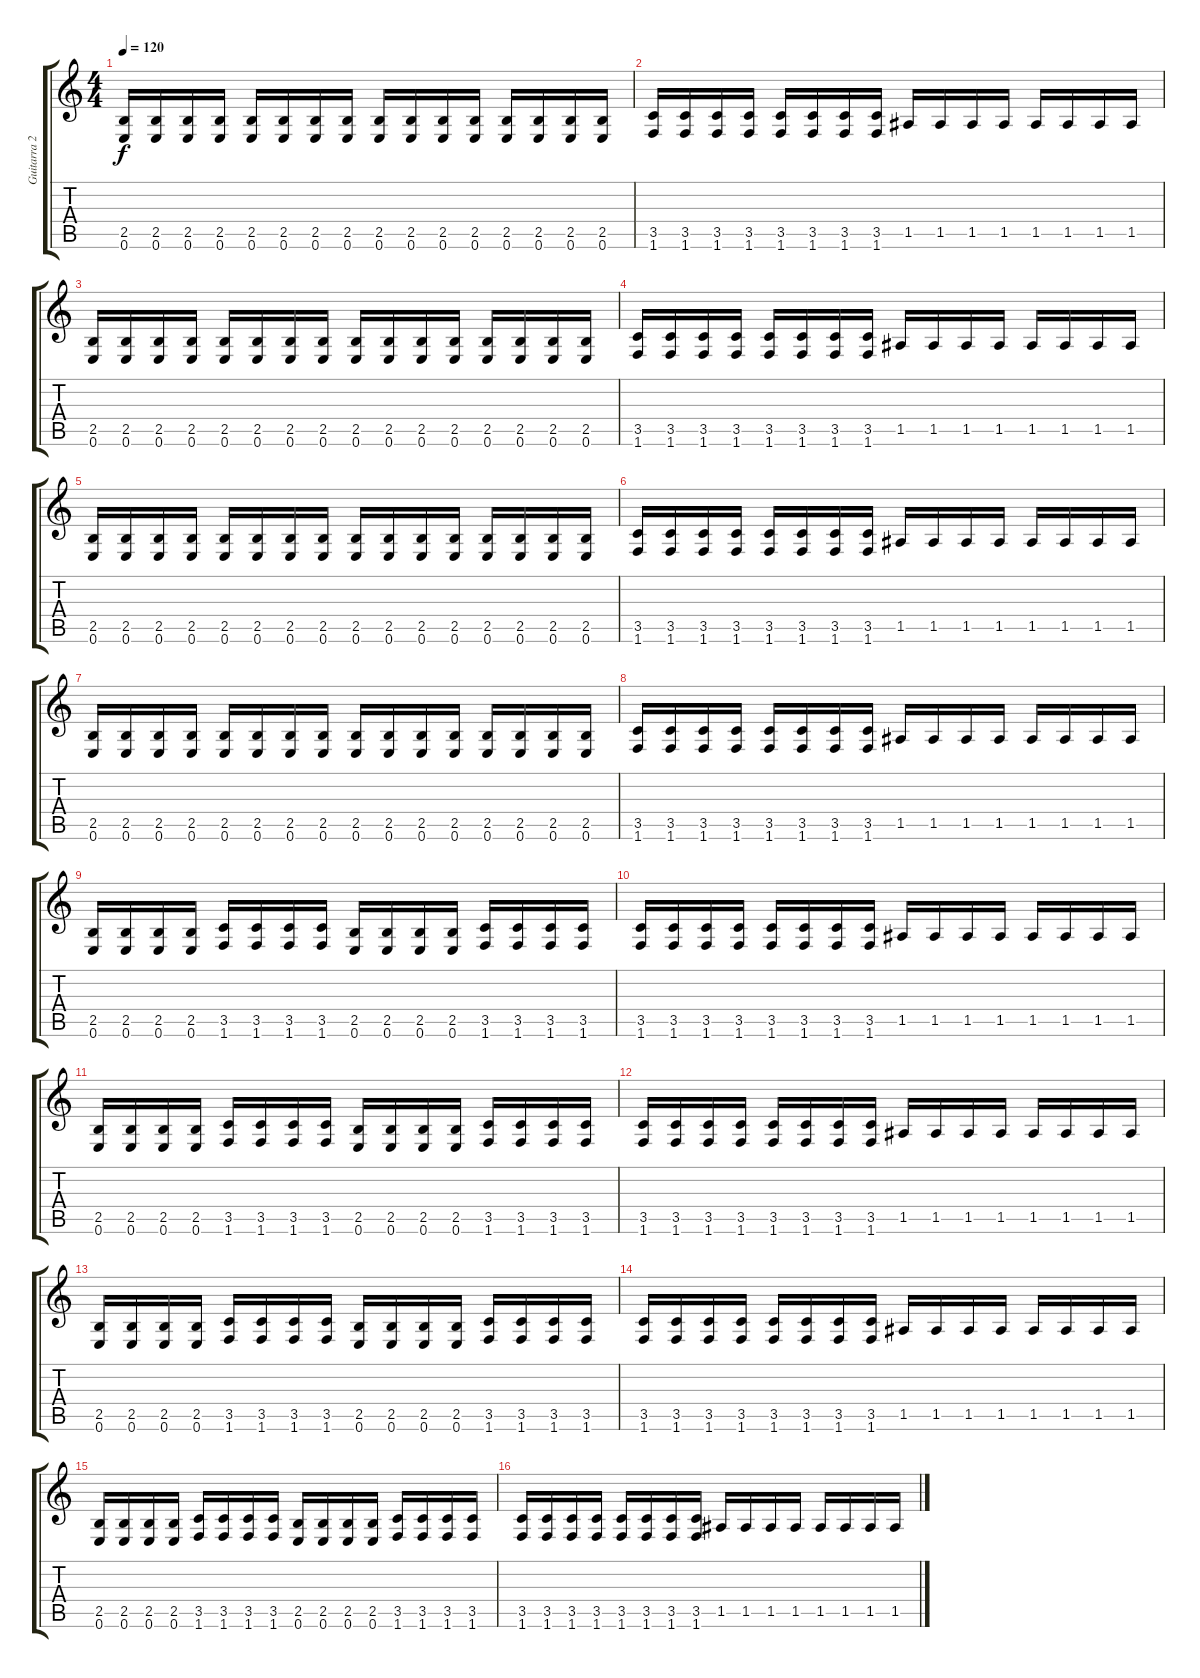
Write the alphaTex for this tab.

\track ("Guitarra 2" "Guitarra 2") {instrument distortionguitar}
\staff {score tabs}
\tuning (E4 B3 G3 D3 A2 E2) {hide}
\ts (4 4)
\tempo 120
\clef g2
\ks c
(2.5 0.6).16{dy f} (2.5 0.6).16 (2.5 0.6).16 (2.5 0.6).16 (2.5 0.6).16 (2.5 0.6).16 (2.5 0.6).16 (2.5 0.6).16 (2.5 0.6).16 (2.5 0.6).16 (2.5 0.6).16 (2.5 0.6).16 (2.5 0.6).16 (2.5 0.6).16 (2.5 0.6).16 (2.5 0.6).16 |
(3.5 1.6).16 (3.5 1.6).16 (3.5 1.6).16 (3.5 1.6).16 (3.5 1.6).16 (3.5 1.6).16 (3.5 1.6).16 (3.5 1.6).16 1.5.16 1.5.16 1.5.16 1.5.16 1.5.16 1.5.16 1.5.16 1.5.16 |
(2.5 0.6).16 (2.5 0.6).16 (2.5 0.6).16 (2.5 0.6).16 (2.5 0.6).16 (2.5 0.6).16 (2.5 0.6).16 (2.5 0.6).16 (2.5 0.6).16 (2.5 0.6).16 (2.5 0.6).16 (2.5 0.6).16 (2.5 0.6).16 (2.5 0.6).16 (2.5 0.6).16 (2.5 0.6).16 |
(3.5 1.6).16 (3.5 1.6).16 (3.5 1.6).16 (3.5 1.6).16 (3.5 1.6).16 (3.5 1.6).16 (3.5 1.6).16 (3.5 1.6).16 1.5.16 1.5.16 1.5.16 1.5.16 1.5.16 1.5.16 1.5.16 1.5.16 |
(2.5 0.6).16 (2.5 0.6).16 (2.5 0.6).16 (2.5 0.6).16 (2.5 0.6).16 (2.5 0.6).16 (2.5 0.6).16 (2.5 0.6).16 (2.5 0.6).16 (2.5 0.6).16 (2.5 0.6).16 (2.5 0.6).16 (2.5 0.6).16 (2.5 0.6).16 (2.5 0.6).16 (2.5 0.6).16 |
(3.5 1.6).16 (3.5 1.6).16 (3.5 1.6).16 (3.5 1.6).16 (3.5 1.6).16 (3.5 1.6).16 (3.5 1.6).16 (3.5 1.6).16 1.5.16 1.5.16 1.5.16 1.5.16 1.5.16 1.5.16 1.5.16 1.5.16 |
(2.5 0.6).16 (2.5 0.6).16 (2.5 0.6).16 (2.5 0.6).16 (2.5 0.6).16 (2.5 0.6).16 (2.5 0.6).16 (2.5 0.6).16 (2.5 0.6).16 (2.5 0.6).16 (2.5 0.6).16 (2.5 0.6).16 (2.5 0.6).16 (2.5 0.6).16 (2.5 0.6).16 (2.5 0.6).16 |
(3.5 1.6).16 (3.5 1.6).16 (3.5 1.6).16 (3.5 1.6).16 (3.5 1.6).16 (3.5 1.6).16 (3.5 1.6).16 (3.5 1.6).16 1.5.16 1.5.16 1.5.16 1.5.16 1.5.16 1.5.16 1.5.16 1.5.16 |
(2.5 0.6).16 (2.5 0.6).16 (2.5 0.6).16 (2.5 0.6).16 (3.5 1.6).16 (3.5 1.6).16 (3.5 1.6).16 (3.5 1.6).16 (2.5 0.6).16 (2.5 0.6).16 (2.5 0.6).16 (2.5 0.6).16 (3.5 1.6).16 (3.5 1.6).16 (3.5 1.6).16 (3.5 1.6).16 |
(3.5 1.6).16 (3.5 1.6).16 (3.5 1.6).16 (3.5 1.6).16 (3.5 1.6).16 (3.5 1.6).16 (3.5 1.6).16 (3.5 1.6).16 1.5.16 1.5.16 1.5.16 1.5.16 1.5.16 1.5.16 1.5.16 1.5.16 |
(2.5 0.6).16 (2.5 0.6).16 (2.5 0.6).16 (2.5 0.6).16 (3.5 1.6).16 (3.5 1.6).16 (3.5 1.6).16 (3.5 1.6).16 (2.5 0.6).16 (2.5 0.6).16 (2.5 0.6).16 (2.5 0.6).16 (3.5 1.6).16 (3.5 1.6).16 (3.5 1.6).16 (3.5 1.6).16 |
(3.5 1.6).16 (3.5 1.6).16 (3.5 1.6).16 (3.5 1.6).16 (3.5 1.6).16 (3.5 1.6).16 (3.5 1.6).16 (3.5 1.6).16 1.5.16 1.5.16 1.5.16 1.5.16 1.5.16 1.5.16 1.5.16 1.5.16 |
(2.5 0.6).16 (2.5 0.6).16 (2.5 0.6).16 (2.5 0.6).16 (3.5 1.6).16 (3.5 1.6).16 (3.5 1.6).16 (3.5 1.6).16 (2.5 0.6).16 (2.5 0.6).16 (2.5 0.6).16 (2.5 0.6).16 (3.5 1.6).16 (3.5 1.6).16 (3.5 1.6).16 (3.5 1.6).16 |
(3.5 1.6).16 (3.5 1.6).16 (3.5 1.6).16 (3.5 1.6).16 (3.5 1.6).16 (3.5 1.6).16 (3.5 1.6).16 (3.5 1.6).16 1.5.16 1.5.16 1.5.16 1.5.16 1.5.16 1.5.16 1.5.16 1.5.16 |
(2.5 0.6).16 (2.5 0.6).16 (2.5 0.6).16 (2.5 0.6).16 (3.5 1.6).16 (3.5 1.6).16 (3.5 1.6).16 (3.5 1.6).16 (2.5 0.6).16 (2.5 0.6).16 (2.5 0.6).16 (2.5 0.6).16 (3.5 1.6).16 (3.5 1.6).16 (3.5 1.6).16 (3.5 1.6).16 |
(3.5 1.6).16 (3.5 1.6).16 (3.5 1.6).16 (3.5 1.6).16 (3.5 1.6).16 (3.5 1.6).16 (3.5 1.6).16 (3.5 1.6).16 1.5.16 1.5.16 1.5.16 1.5.16 1.5.16 1.5.16 1.5.16 1.5.16
